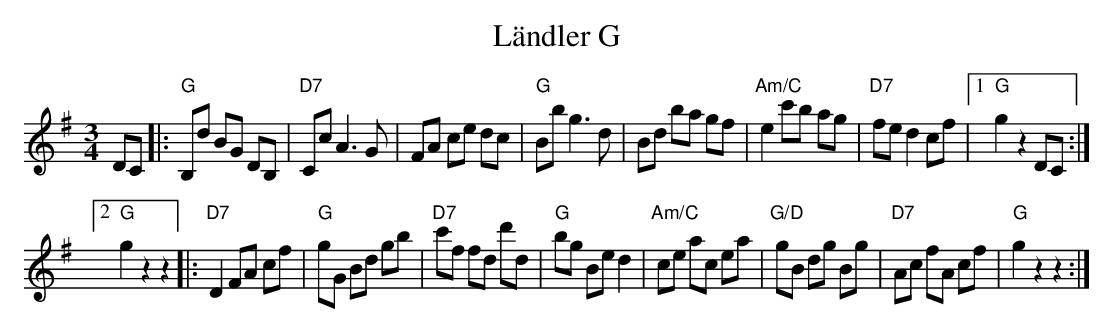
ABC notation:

X:1
T: Ländler G
M:3/4
L:1/8
K:G
DC |: "G"B,d BG DB, | "D7"Cc A3G | FA ce dc | "G"Bb g3d | Bd ba gf | "Am/C"e2 c'b ag | "D7"fe d2 cf |1 "G"g2 z2 DC :|2
"G"g2z2z2 |: "D7"D2 FA cf | "G"gG Bd gb | "D7"c'f fd d'd | "G"bg Be d2 | "Am/C"ce ac ea | "G/D"gB dg Bg | "D7"Ac fA cf | "G"g2z2z2 :|
